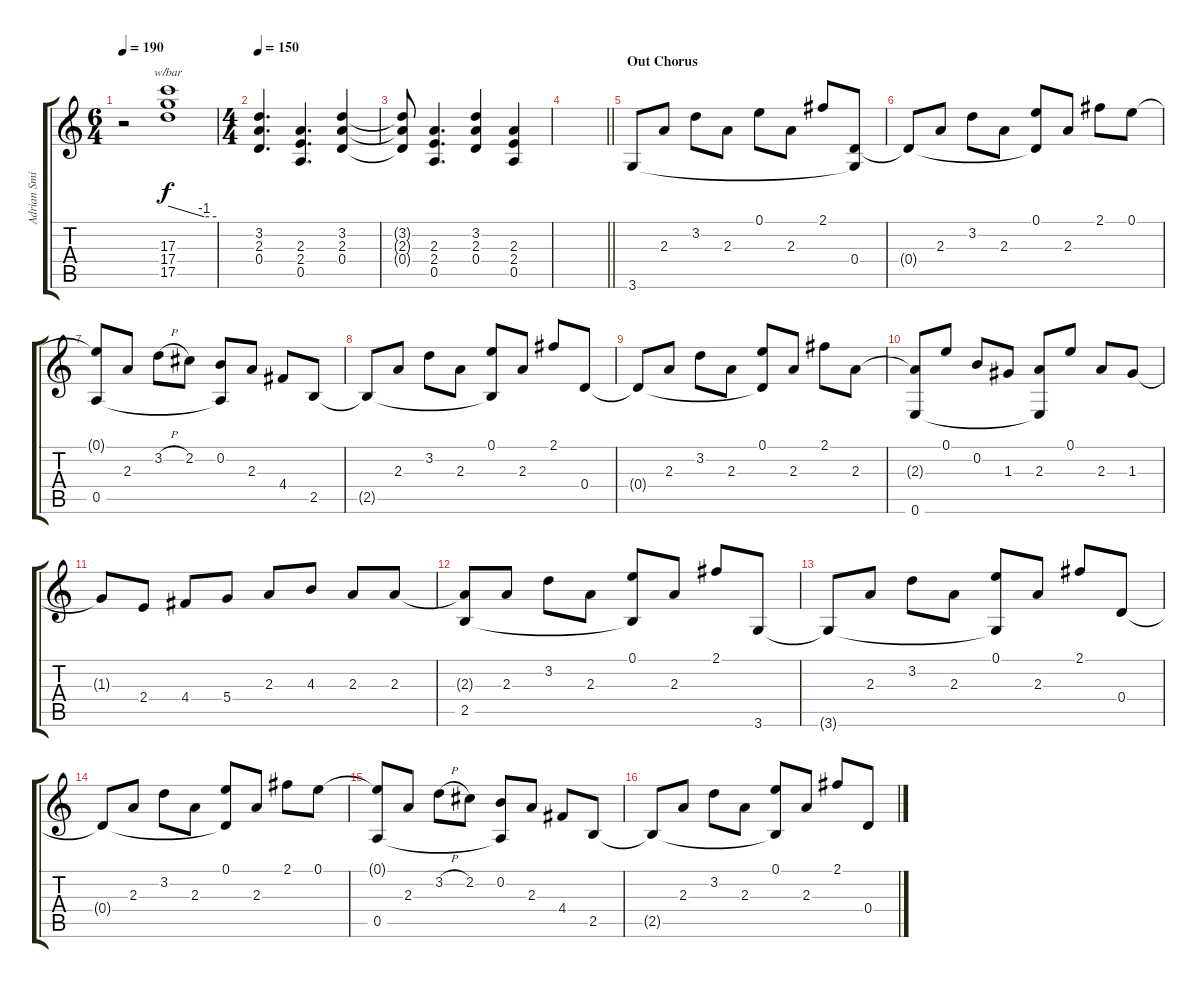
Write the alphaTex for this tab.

\track ("Adrian Smith" "Adrian Smi") {instrument distortionguitar}
\staff {score tabs}
\tuning (E4 B3 G3 D3 A2 E2) {hide}
\ts (6 4)
\tempo 190
\clef g2
\ks c
r.2{dy f} (17.3 17.4 17.5).1{tbe (custom default 0 0 45 -4 60 -4)} |
\ts (4 4)
\tempo 150
(3.2 2.3 0.4).4{d volume 10 instrument distortionguitar} (2.3 2.4 0.5).4{d} (3.2 2.3 0.4).4 |
(3.2{t} 2.3{t} 0.4{t}).8 (2.3 2.4 0.5).4{d} (3.2 2.3 0.4).4 (2.3 2.4 0.5).4 |
\barLineRight lightlight
|
\section ("" "Out Chorus")
3.6.8 2.3.8 3.2.8 2.3.8 0.1.8 2.3.8 2.1.8 (0.4 3.6{t}).8 |
0.4{t}.8 2.3.8 3.2.8 2.3.8 (0.1 0.4{t}).8 2.3.8 2.1.8 0.1.8 |
(0.1{t} 0.5).8 2.3.8 3.2{h}.8 2.2.8 (0.2 0.5{t}).8 2.3.8 4.4.8 2.5.8 |
2.5{t}.8 2.3.8 3.2.8 2.3.8 (0.1 2.5{t}).8 2.3.8 2.1.8 0.4.8 |
0.4{t}.8 2.3.8 3.2.8 2.3.8 (0.1 0.4{t}).8 2.3.8 2.1.8 2.3.8 |
(2.3{t} 0.6).8 0.1.8 0.2.8 1.3.8 (2.3 0.6{t}).8 0.1.8 2.3.8 1.3.8 |
1.3{t}.8 2.4.8 4.4.8 5.4.8 2.3.8 4.3.8 2.3.8 2.3.8 |
(2.3{t} 2.5).8 2.3.8 3.2.8 2.3.8 (0.1 2.5{t}).8 2.3.8 2.1.8 3.6.8 |
3.6{t}.8 2.3.8 3.2.8 2.3.8 (0.1 3.6{t}).8 2.3.8 2.1.8 0.4.8 |
0.4{t}.8 2.3.8 3.2.8 2.3.8 (0.1 0.4{t}).8 2.3.8 2.1.8 0.1.8 |
(0.1{t} 0.5).8 2.3.8 3.2{h}.8 2.2.8 (0.2 0.5{t}).8 2.3.8 4.4.8 2.5.8 |
2.5{t}.8 2.3.8 3.2.8 2.3.8 (0.1 2.5{t}).8 2.3.8 2.1.8 0.4.8
